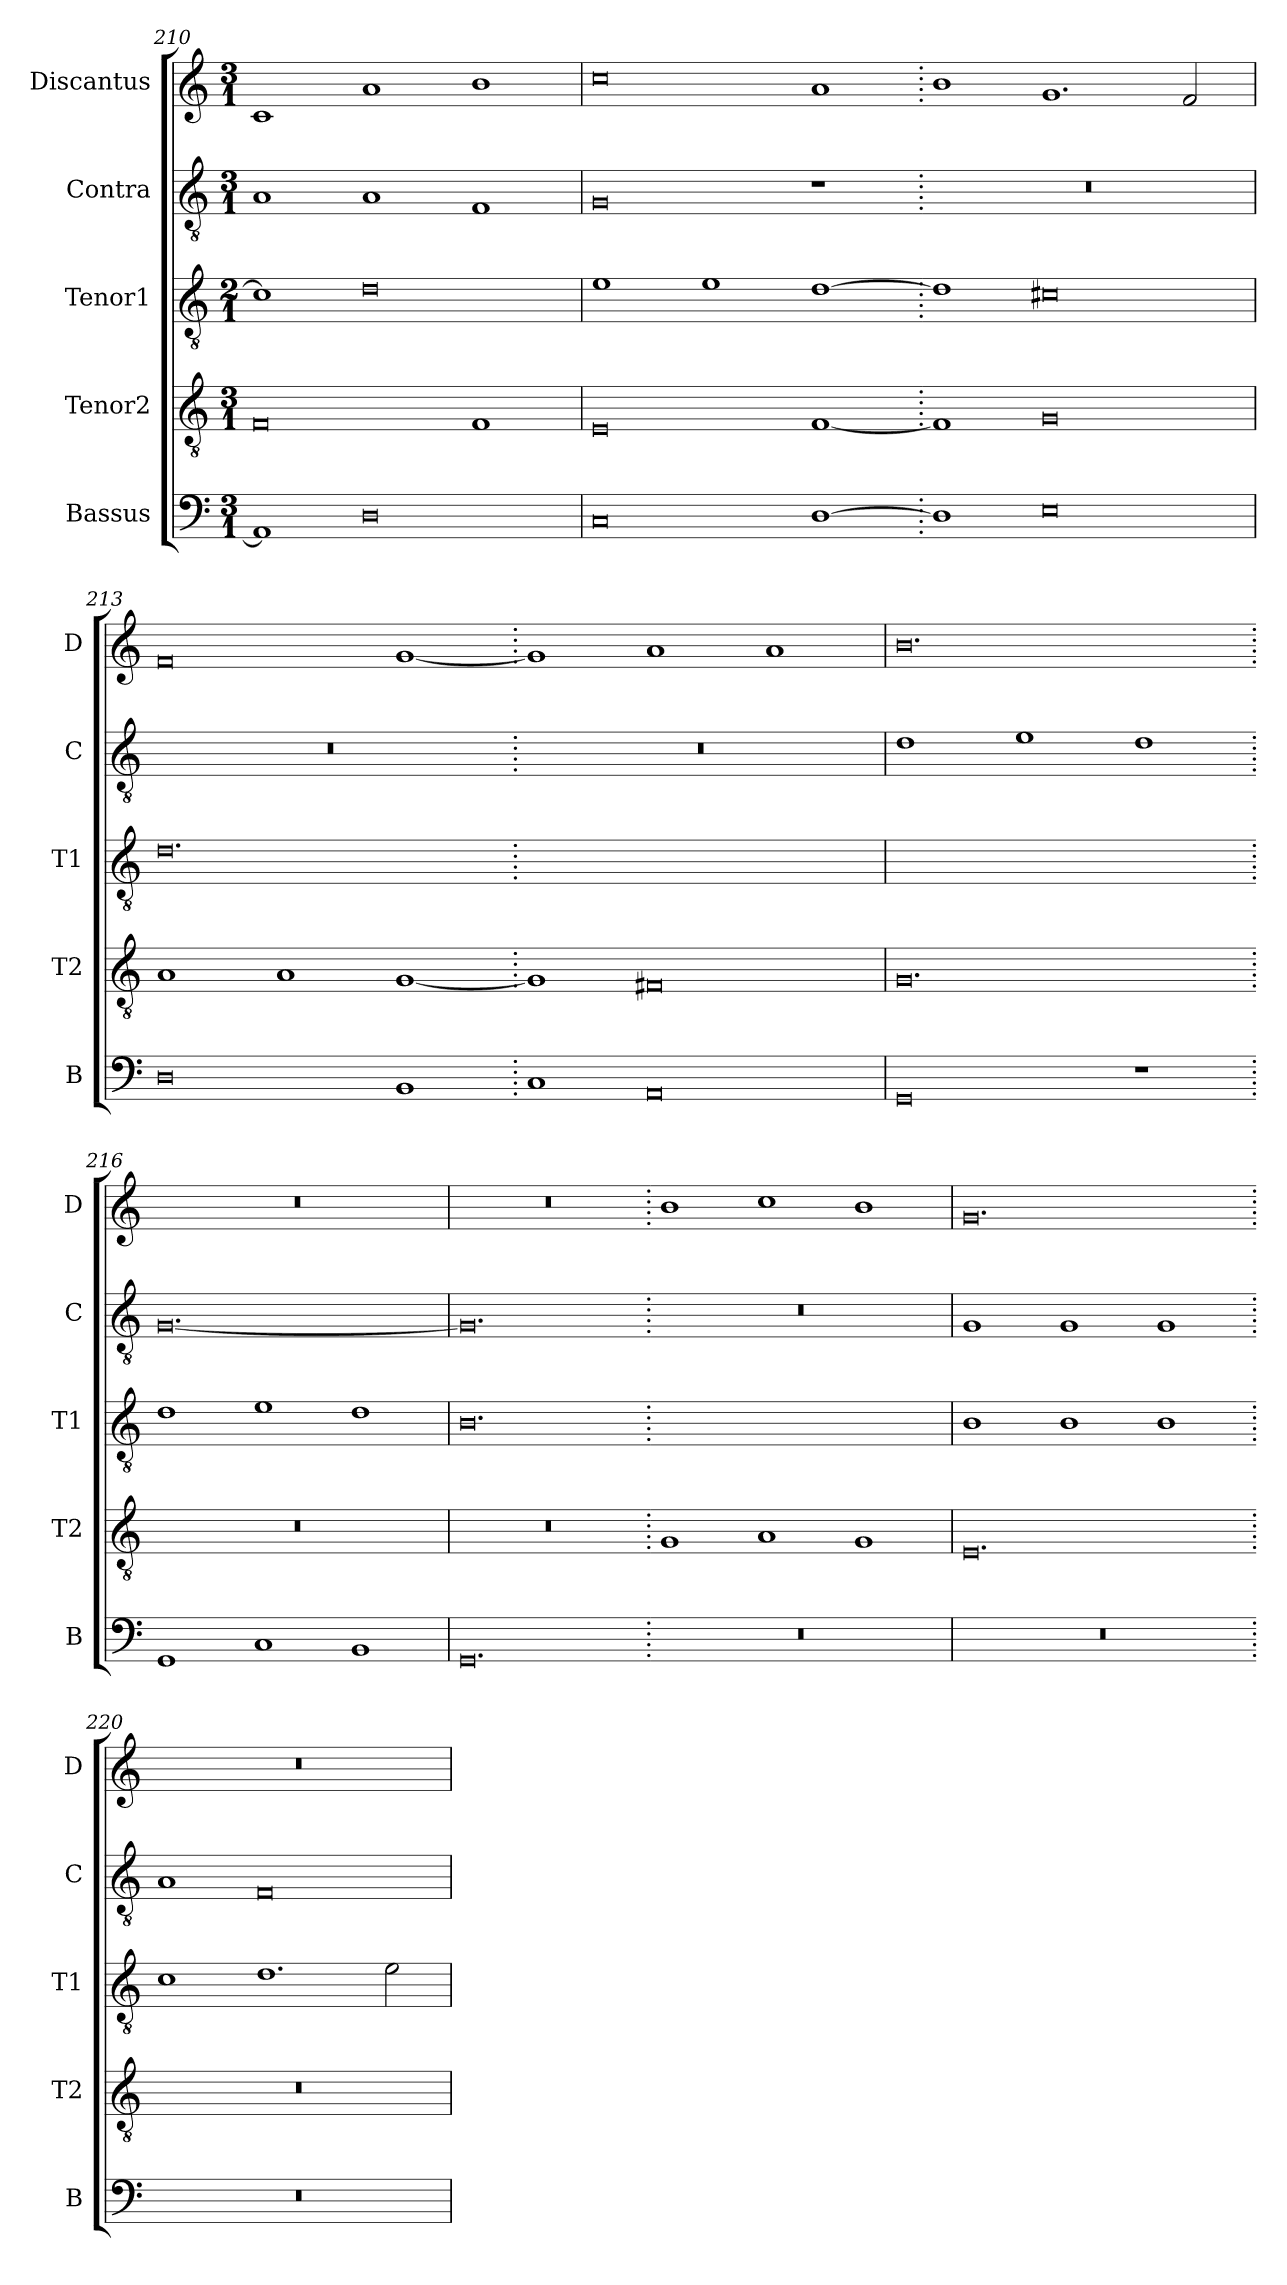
**kern	**kern	**kern	**kern	**kern
*part5	*part4	*part3	*part2	*part1
*staff5	*staff4	*staff3	*staff2	*staff1
*I"Bassus	*I"Tenor2	*I"Tenor1	*I"Contra	*I"Discantus
*I'B	*I'T2	*I'T1	*I'C	*I'D
*clefF4	*clefGv2	*clefGv2	*clefGv2	*clefG2
*k[]	*k[]	*k[]	*k[]	*k[]
*M3/1	*M3/1	*M2/1	*M3/1	*M3/1
=210	=210	=210	=210	=210
1AA]	0F	1c]	1A	1c
0D	.	0d	1A	1a
.	1F	.	1F	1b
=211	=211	=211	=211	=211
0C	0E	1e	0G	0cc
.	.	1e	.	.
[1D	[1F	[1d	1r	1a
=212.	=212.	=212.	=212.	=212.
1D]	1F]	1d]	0.r	1b
0E	0G	0c#X	.	1.g
.	.	.	.	2f/
=213	=213	=213	=213	=213
0D	1A	0.d	0.r	0f
.	1A	.	.	.
1BB	[1G	.	.	[1g
=214.	=214.	=214.	=214.	=214.
1C	1G]	0.r	0.r	1g]
0AA	0F#X	.	.	1a
.	.	.	.	1a
=215	=215	=215	=215	=215
0GG	0.G	0.r	1d	0.b
.	.	.	1e	.
1r	.	.	1d	.
=216.	=216.	=216.	=216.	=216.
1GG	0.r	1d	[0.G	0.r
1C	.	1e	.	.
1BB	.	1d	.	.
=217	=217	=217	=217	=217
0.GG	0.r	0.B	0.G]	0.r
=218.	=218.	=218.	=218.	=218.
0.r	1G	0.r	0.r	1b
.	1A	.	.	1cc
.	1G	.	.	1b
=219	=219	=219	=219	=219
0.r	0.E	1B	1G	0.g
.	.	1B	1G	.
.	.	1B	1G	.
=220.	=220.	=220.	=220.	=220.
0.r	0.r	1c	1A	0.r
.	.	1.d	0F	.
.	.	2e\	.	.
=	=	=	=	=
*-	*-	*-	*-	*-
